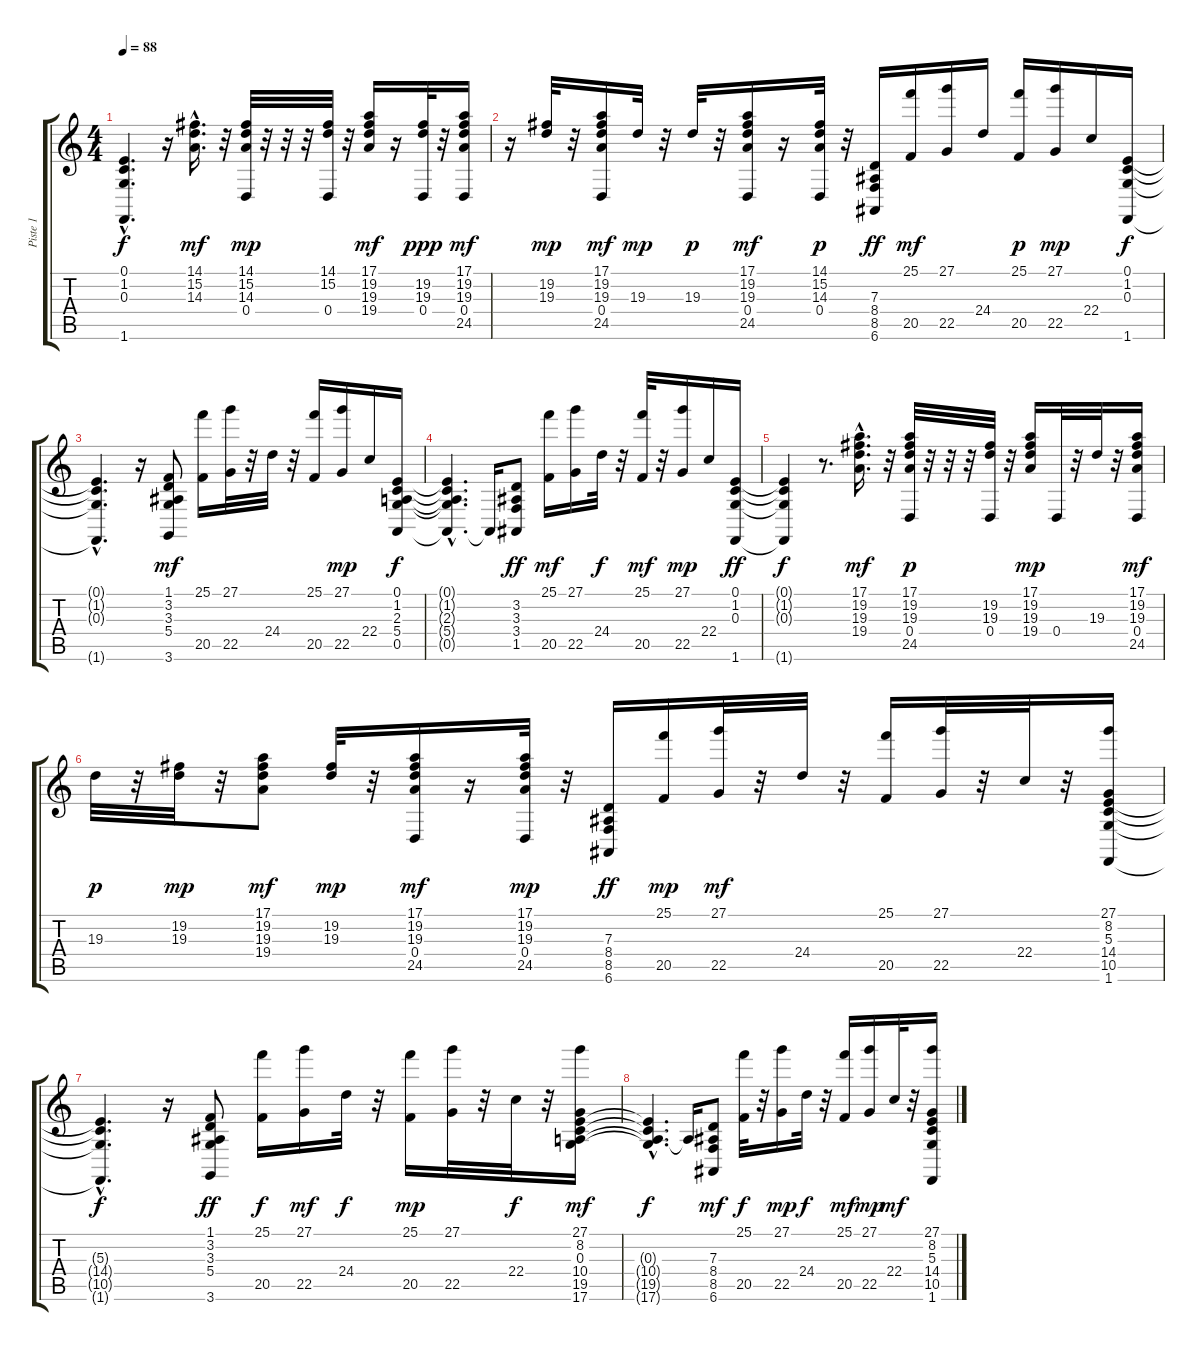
\track ("Piste 1" "Piste 1") {instrument electricgrandpiano}
\staff {score tabs}
\tuning (E4 B3 G3 D3 A2 E2) {hide}
\ts (4 4)
\tempo 88
\clef g2
\ks c
(0.1{hac t} 1.2{hac t} 0.3{hac t} 1.6{hac t}).4{d dy f} r.16 (14.1{hac} 15.2{hac} 14.3{hac}).16{d dy mf} r.32 (14.1 15.2 14.3 0.4).32{dy mp} r.32 r.32 r.32 (14.1 15.2 0.4).32 r.32 (17.1 19.2 19.3 19.4).16{dy mf} r.16 (19.2 19.3 0.4).32{dy ppp} r.32 (17.1 19.2 19.3 0.4 24.5).16{dy mf} |
r.16 (19.2 19.3).32{dy mp} r.32 (17.1 19.2 19.3 0.4 24.5).16{dy mf} 19.3.32{dy mp} r.32 19.3.32{dy p} r.32 (17.1 19.2 19.3 0.4 24.5).16{dy mf} r.16 (14.1 15.2 14.3 0.4).32{dy p} r.32 (7.3 8.4 8.5 6.6).16{dy ff} (25.1 20.5).16{dy mf} (27.1 22.5).16 24.4.16 (25.1 20.5).16{dy p} (27.1 22.5).16{dy mp} 22.4.16 (0.1 1.2 0.3 1.6).16{dy f} |
(0.1{hac t} 1.2{hac t} 0.3{hac t} 1.6{hac t}).4{d} r.16 (1.1 3.2 3.3 5.4 3.6).8{dy mf} (25.1 20.5).16 (27.1 22.5).32 r.32 24.4.32 r.32 (25.1 20.5).16 (27.1 22.5).16{dy mp} 22.4.16 (0.1 1.2 2.3 5.4 0.5).16{dy f} |
(0.1{hac t} 1.2{hac t} 2.3{hac t} 5.4{hac t} 0.5{hac t}).4{d} 0.5{t}.16 (3.2 3.3 3.4 1.5).8{dy ff} (25.1 20.5).16{dy mf} (27.1 22.5).16 24.4.32{dy f} r.32 (25.1 20.5).32{dy mf} r.32 (27.1 22.5).16{dy mp} 22.4.16 (0.1 1.2 0.3 1.6).16{dy ff} |
(0.1{t} 1.2{t} 0.3{t} 1.6{t}).4{dy f} r.8{d} (17.1{hac} 19.2{hac} 19.3{hac} 19.4{hac}).16{d dy mf} r.32 (17.1 19.2 19.3 0.4 24.5).32{dy p} r.32 r.32 r.32 (19.2 19.3 0.4).32 r.32 (17.1 19.2 19.3 19.4).16{dy mp} 0.4.32 r.32 19.3.32 r.32 (17.1 19.2 19.3 0.4 24.5).16{dy mf} |
19.3.32{dy p} r.32 (19.2 19.3).32{dy mp} r.32 (17.1 19.2 19.3 19.4).8{dy mf} (19.2 19.3).32{dy mp} r.32 (17.1 19.2 19.3 0.4 24.5).16{dy mf} r.16 (17.1 19.2 19.3 0.4 24.5).32{dy mp} r.32 (7.3 8.4 8.5 6.6).16{dy ff} (25.1 20.5).16{dy mp} (27.1 22.5).32{dy mf} r.32 24.4.32 r.32 (25.1 20.5).16 (27.1 22.5).32 r.32 22.4.32 r.32 (27.1 8.2 5.3 14.4 10.5 1.6).16 |
(5.3{hac t} 14.4{hac t} 10.5{hac t} 1.6{hac t}).4{d dy f} r.16 (1.1 3.2 3.3 5.4 3.6).8{dy ff} (25.1 20.5).16{dy f} (27.1 22.5).16{dy mf} 24.4.32{dy f} r.32 (25.1 20.5).16{dy mp} (27.1 22.5).32 r.32 22.4.32{dy f} r.32 (27.1 8.2 0.3 10.4 19.5 17.6).16{dy mf} |
(0.3{hac t} 10.4{hac t} 19.5{hac t} 17.6{hac t}).4{d dy f} 17.6{t}.16 (7.3 8.4 8.5 6.6).8{dy mf} (25.1 20.5).32{dy f} r.32 (27.1 22.5).16{dy mp} 24.4.32{dy f} r.32 (25.1 20.5).16{dy mf} (27.1 22.5).16{dy mp} 22.4.32{dy mf} r.32 (27.1 8.2 5.3 14.4 10.5 1.6).16
